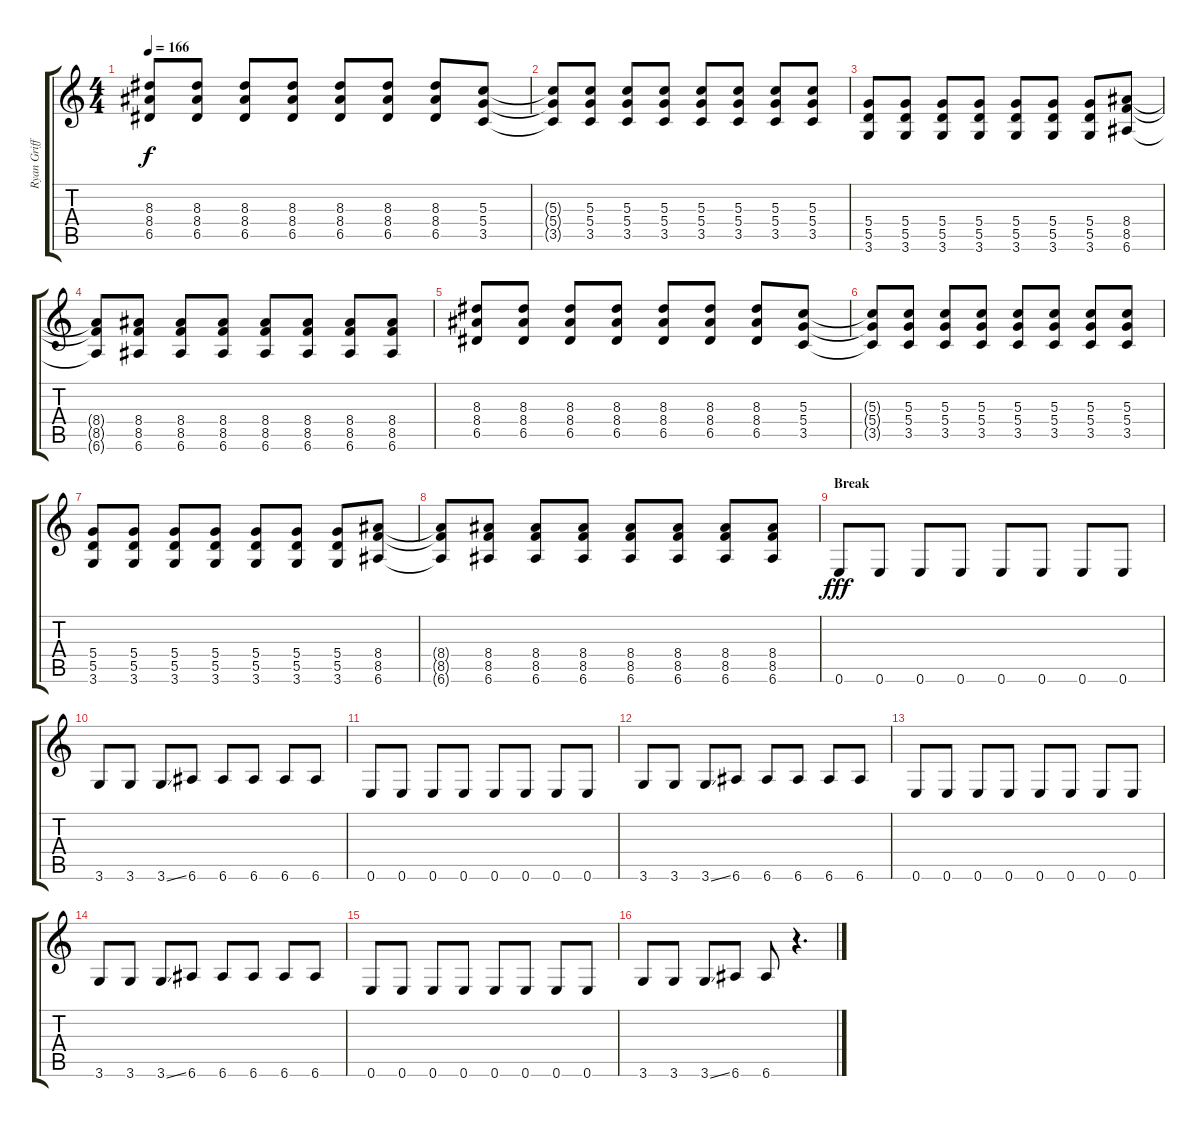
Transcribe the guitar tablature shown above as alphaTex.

\track ("Ryan Griffiths" "Ryan Griff") {instrument overdrivenguitar}
\staff {score tabs}
\tuning (E4 B3 G3 D3 A2 E2) {hide}
\ts (4 4)
\tempo 166
\clef g2
\ks c
(8.3 8.4 6.5).8{dy f volume 10 balance 0 instrument overdrivenguitar} (8.3 8.4 6.5).8 (8.3 8.4 6.5).8 (8.3 8.4 6.5).8 (8.3 8.4 6.5).8 (8.3 8.4 6.5).8 (8.3 8.4 6.5).8 (5.3 5.4 3.5).8 |
(5.3{t} 5.4{t} 3.5{t}).8 (5.3 5.4 3.5).8 (5.3 5.4 3.5).8 (5.3 5.4 3.5).8 (5.3 5.4 3.5).8 (5.3 5.4 3.5).8 (5.3 5.4 3.5).8 (5.3 5.4 3.5).8 |
(5.4 5.5 3.6).8 (5.4 5.5 3.6).8 (5.4 5.5 3.6).8 (5.4 5.5 3.6).8 (5.4 5.5 3.6).8 (5.4 5.5 3.6).8 (5.4 5.5 3.6).8 (8.4 8.5 6.6).8 |
(8.4{t} 8.5{t} 6.6{t}).8 (8.4 8.5 6.6).8 (8.4 8.5 6.6).8 (8.4 8.5 6.6).8 (8.4 8.5 6.6).8 (8.4 8.5 6.6).8 (8.4 8.5 6.6).8 (8.4 8.5 6.6).8 |
(8.3 8.4 6.5).8{volume 10 balance 0 instrument overdrivenguitar} (8.3 8.4 6.5).8 (8.3 8.4 6.5).8 (8.3 8.4 6.5).8 (8.3 8.4 6.5).8 (8.3 8.4 6.5).8 (8.3 8.4 6.5).8 (5.3 5.4 3.5).8 |
(5.3{t} 5.4{t} 3.5{t}).8 (5.3 5.4 3.5).8 (5.3 5.4 3.5).8 (5.3 5.4 3.5).8 (5.3 5.4 3.5).8 (5.3 5.4 3.5).8 (5.3 5.4 3.5).8 (5.3 5.4 3.5).8 |
(5.4 5.5 3.6).8 (5.4 5.5 3.6).8 (5.4 5.5 3.6).8 (5.4 5.5 3.6).8 (5.4 5.5 3.6).8 (5.4 5.5 3.6).8 (5.4 5.5 3.6).8 (8.4 8.5 6.6).8 |
(8.4{t} 8.5{t} 6.6{t}).8 (8.4 8.5 6.6).8 (8.4 8.5 6.6).8 (8.4 8.5 6.6).8 (8.4 8.5 6.6).8 (8.4 8.5 6.6).8 (8.4 8.5 6.6).8 (8.4 8.5 6.6).8 |
\section ("" "Break")
0.6.8{dy fff volume 12 balance 0 instrument acousticguitarsteel} 0.6.8 0.6.8 0.6.8 0.6.8 0.6.8 0.6.8 0.6.8 |
3.6.8 3.6.8 3.6{ss}.8 6.6.8 6.6.8 6.6.8 6.6.8 6.6.8 |
0.6.8 0.6.8 0.6.8 0.6.8 0.6.8 0.6.8 0.6.8 0.6.8 |
3.6.8 3.6.8 3.6{ss}.8 6.6.8 6.6.8 6.6.8 6.6.8 6.6.8 |
0.6.8 0.6.8 0.6.8 0.6.8 0.6.8 0.6.8 0.6.8 0.6.8 |
3.6.8 3.6.8 3.6{ss}.8 6.6.8 6.6.8 6.6.8 6.6.8 6.6.8 |
0.6.8 0.6.8 0.6.8 0.6.8 0.6.8 0.6.8 0.6.8 0.6.8 |
3.6.8 3.6.8 3.6{ss}.8 6.6.8 6.6.8 r.4{d}
